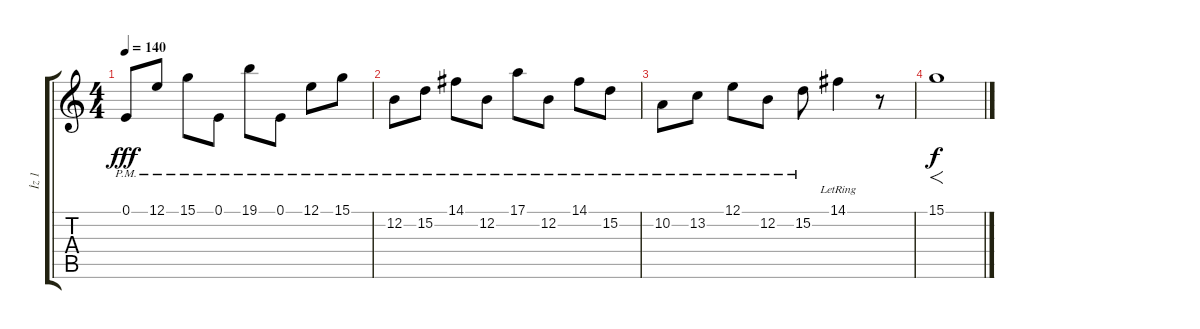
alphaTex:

\track ("İz 1" "İz 1") {instrument viola}
\staff {score tabs}
\tuning (E4 B3 G3 D3 A2 E2) {hide}
\ts (4 4)
\tempo 140
\clef g2
\ks c
0.1{pm}.8{dy fff} 12.1{pm}.8 15.1{pm}.8 0.1{pm}.8 19.1{pm}.8 0.1{pm}.8 12.1{pm}.8 15.1{pm}.8 |
12.2{pm}.8 15.2{pm}.8 14.1{pm}.8 12.2{pm}.8 17.1{pm}.8 12.2{pm}.8 14.1{pm}.8 15.2{pm}.8 |
10.2{pm}.8 13.2{pm}.8 12.1{pm}.8 12.2{pm}.8 15.2{pm}.8 14.1{lr}.4 r.8 |
15.1.1{f dy f}
